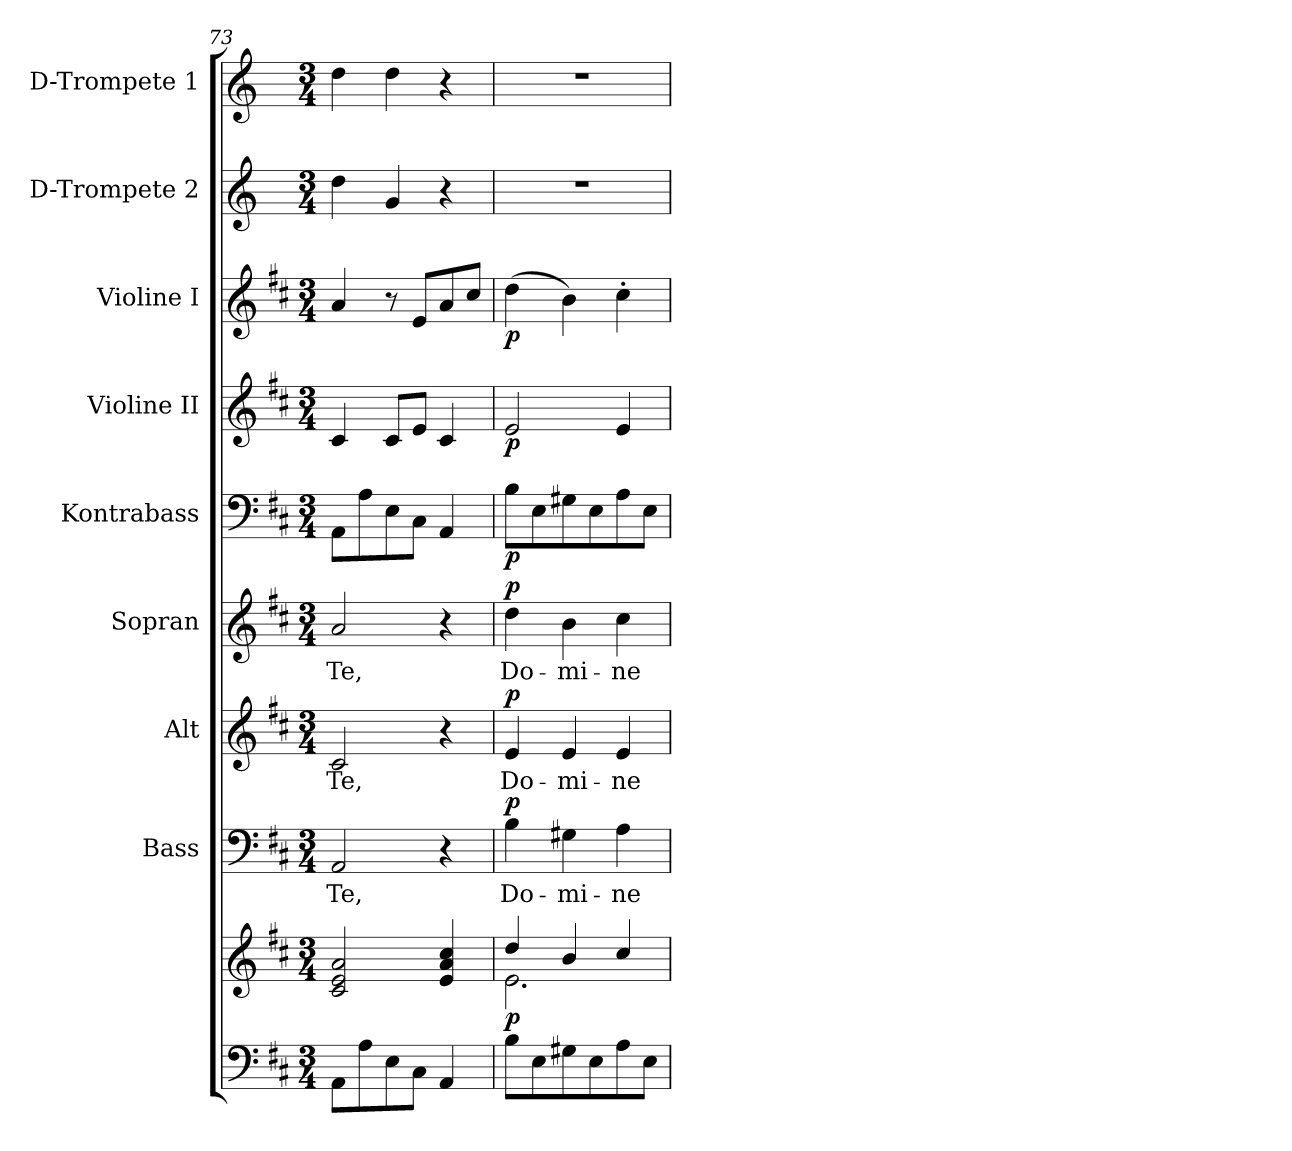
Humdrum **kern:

**kern	**kern	**dynam	**kern	**text	**dynam	**kern	**text	**dynam	**kern	**text	**dynam	**kern	**dynam	**kern	**dynam	**kern	**dynam	**kern	**kern
*part9	*part9	*part9	*part8	*part8	*part8	*part7	*part7	*part7	*part6	*part6	*part6	*part5	*part5	*part4	*part4	*part3	*part3	*part2	*part1
*staff10	*staff9	*staff9/10	*staff8	*staff8	*staff8	*staff7	*staff7	*staff7	*staff6	*staff6	*staff6	*staff5	*staff5	*staff4	*staff4	*staff3	*staff3	*staff2	*staff1
*	*	*	*I"Bass	*	*	*I"Alt	*	*	*I"Sopran	*	*	*I"Kontrabass	*	*I"Violine II	*	*I"Violine I	*	*I"D-Trompete 2	*I"D-Trompete 1
*	*	*	*I'B.	*	*	*I'A.	*	*	*I'S.	*	*	*I'Kb.	*	*I'Vl. II	*	*I'Vl. I	*	*I'D Trp. 2	*I'D Trp. 1
*clefF4	*clefG2	*	*clefF4	*	*	*clefG2	*	*	*clefG2	*	*	*clefF4	*	*clefG2	*	*clefG2	*	*clefG2	*clefG2
*	*	*	*	*	*	*	*	*	*	*	*	*ITrd7c12	*	*	*	*	*	*ITrd-1c-2	*ITrd-1c-2
*k[f#c#]	*k[f#c#]	*	*k[f#c#]	*	*	*k[f#c#]	*	*	*k[f#c#]	*	*	*k[f#c#]	*	*k[f#c#]	*	*k[f#c#]	*	*k[f#c#]	*k[f#c#]
*D:	*D:	*	*D:	*	*	*D:	*	*	*D:	*	*	*D:	*	*D:	*	*D:	*	*D:	*D:
*M3/4	*M3/4	*	*M3/4	*	*	*M3/4	*	*	*M3/4	*	*	*M3/4	*	*M3/4	*	*M3/4	*	*M3/4	*M3/4
=73	=73	=73	=73	=73	=73	=73	=73	=73	=73	=73	=73	=73	=73	=73	=73	=73	=73	=73	=73
!	!	!	!	!LO:LY:b	!	!	!LO:LY:b	!	!	!LO:LY:b	!	!	!	!	!	!	!	!	!
8AA\L	2c#/ 2e/ 2a/	.	2AA/	Te,	.	2c#/	Te,	.	2a/	Te,	.	8AAA\L	.	4c#/	.	4a/	.	4ee\	4ee\
8A\	.	.	.	.	.	.	.	.	.	.	.	8AA\	.	.	.	.	.	.	.
8E\	.	.	.	.	.	.	.	.	.	.	.	8EE\	.	8c#/L	.	8r	.	4a/	4ee\
8C#\J	.	.	.	.	.	.	.	.	.	.	.	8CC#\J	.	8e/J	.	8e/L	.	.	.
4AA/	4e/ 4a/ 4cc#/	.	4r	.	.	4r	.	.	4r	.	.	4AAA/	.	4c#/	.	8a/	.	4r	4r
.	.	.	.	.	.	.	.	.	.	.	.	.	.	.	.	8cc#/J	.	.	.
=74	=74	=74	=74	=74	=74	=74	=74	=74	=74	=74	=74	=74	=74	=74	=74	=74	=74	=74	=74
*	*^	*	*	*	*	*	*	*	*	*	*	*	*	*	*	*	*	*	*
!	!	!	!LO:DY:b	!	!LO:LY:b	!LO:DY:a	!	!LO:LY:b	!LO:DY:a	!	!LO:LY:b	!LO:DY:a	!	!LO:DY:b	!	!LO:DY:b	!	!LO:DY:b	!	!
8B\L	4dd/	2.e\	p	4B\	Do-	p	4e/	Do-	p	4dd\	Do-	p	8BB\L	p	2e/	p	(>4dd\	p	2.r	2.r
8E\	.	.	.	.	.	.	.	.	.	.	.	.	8EE\	.	.	.	.	.	.	.
!	!	!	!	!	!LO:LY:b	!	!	!LO:LY:b	!	!	!LO:LY:b	!	!	!	!	!	!	!	!	!
8G#X\	4b/	.	.	4G#X\	-mi-	.	4e/	-mi-	.	4b\	-mi-	.	8GG#X\	.	.	.	4b\)	.	.	.
8E\	.	.	.	.	.	.	.	.	.	.	.	.	8EE\	.	.	.	.	.	.	.
!	!	!	!	!	!LO:LY:b	!	!	!LO:LY:b	!	!	!LO:LY:b	!	!	!	!	!	!	!	!	!
8A\	4cc#/	.	.	4A\	-ne	.	4e/	-ne	.	4cc#\	-ne	.	8AA\	.	4e/	.	4cc#'>\	.	.	.
8E\J	.	.	.	.	.	.	.	.	.	.	.	.	8EE\J	.	.	.	.	.	.	.
*	*v	*v	*	*	*	*	*	*	*	*	*	*	*	*	*	*	*	*	*	*
=	=	=	=	=	=	=	=	=	=	=	=	=	=	=	=	=	=	=	=
*-	*-	*-	*-	*-	*-	*-	*-	*-	*-	*-	*-	*-	*-	*-	*-	*-	*-	*-	*-
